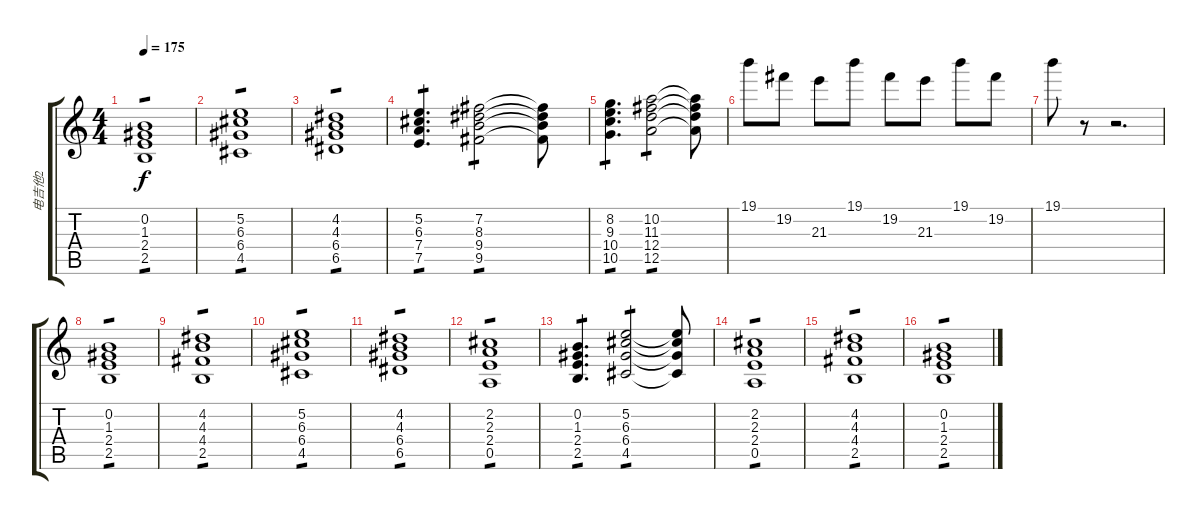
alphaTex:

\track ("电吉他2" "电吉他2") {instrument distortionguitar}
\staff {score tabs}
\tuning (E4 B3 G3 D3 A2 E2) {hide}
\ts (4 4)
\tempo 175
\clef g2
\ks c
(0.2 1.3 2.4 2.5).1{tp 1 dy f} |
(5.2 6.3 6.4 4.5).1{tp 1} |
(4.2 4.3 6.4 6.5).1{tp 1} |
(5.2 6.3 7.4 7.5).4{d tp 1} (7.2 8.3 9.4 9.5).2{tp 1} (7.2{t} 8.3{t} 9.4{t} 9.5{t}).8 |
(8.2 9.3 10.4 10.5).4{d tp 1} (10.2 11.3 12.4 12.5).2{tp 1} (10.2{t} 11.3{t} 12.4{t} 12.5{t}).8 |
19.1.8 19.2.8 21.3.8 19.1.8 19.2.8 21.3.8 19.1.8 19.2.8 |
19.1.8 r.8 r.2{d} |
(0.2 1.3 2.4 2.5).1{tp 1} |
(4.2 4.3 4.4 2.5).1{tp 1} |
(5.2 6.3 6.4 4.5).1{tp 1} |
(4.2 4.3 6.4 6.5).1{tp 1} |
(2.2 2.3 2.4 0.5).1{tp 1} |
(0.2 1.3 2.4 2.5).4{d tp 1} (5.2 6.3 6.4 4.5).2{tp 1} (5.2{t} 6.3{t} 6.4{t} 4.5{t}).8 |
(2.2 2.3 2.4 0.5).1{tp 1} |
(4.2 4.3 4.4 2.5).1{tp 1} |
(0.2 1.3 2.4 2.5).1{tp 1}
